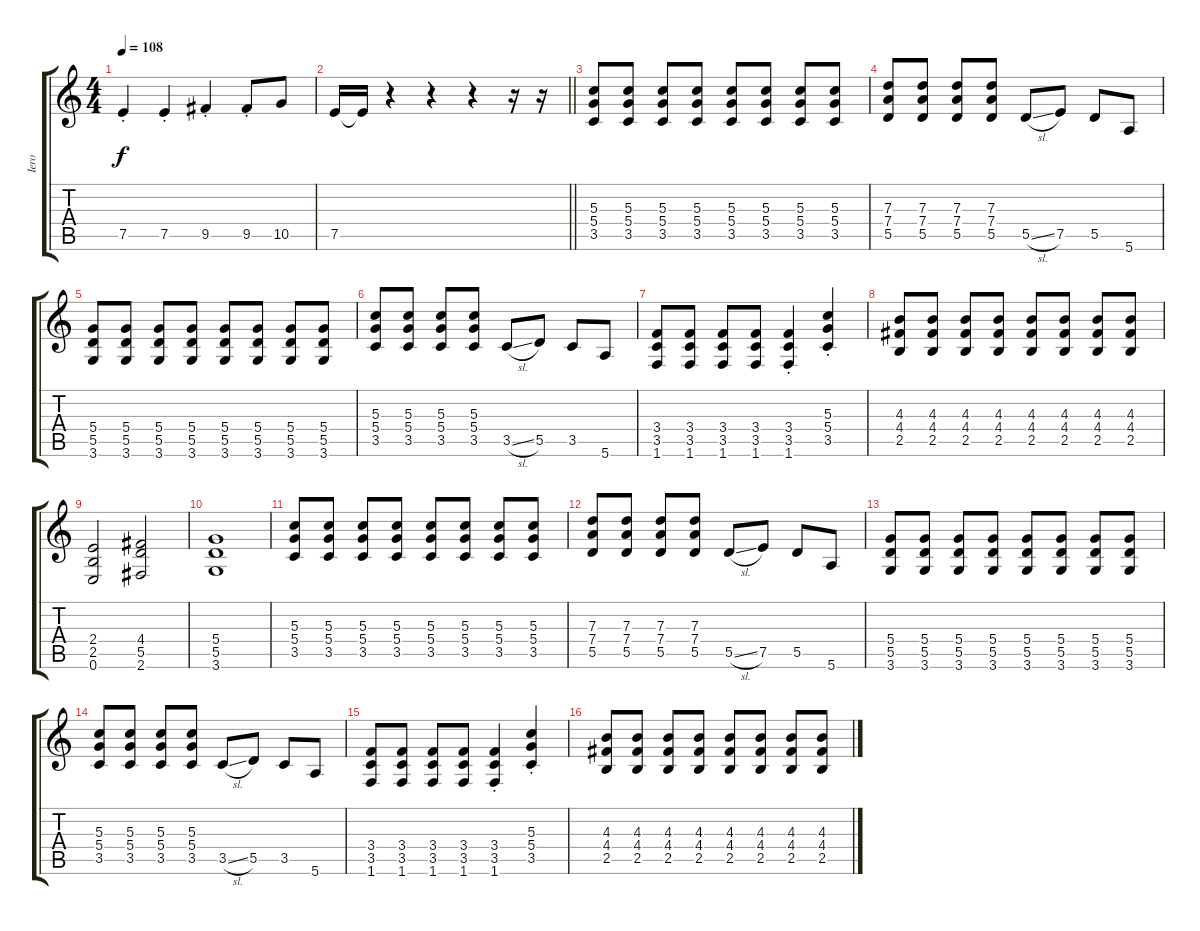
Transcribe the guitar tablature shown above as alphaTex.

\track ("Iero" "Iero") {instrument distortionguitar}
\staff {score tabs}
\tuning (E4 B3 G3 D3 A2 E2) {hide}
\ts (4 4)
\tempo 108
\clef g2
\ks c
7.5{st}.4{dy f} 7.5{st}.4 9.5{st}.4 9.5{st}.8 10.5.8 |
\barLineRight lightlight
7.5.16{instrument distortionguitar} 7.5{t}.16 r.4 r.4 r.4 r.16 r.16 |
(5.3 5.4 3.5).8{instrument distortionguitar} (5.3 5.4 3.5).8 (5.3 5.4 3.5).8 (5.3 5.4 3.5).8 (5.3 5.4 3.5).8 (5.3 5.4 3.5).8 (5.3 5.4 3.5).8 (5.3 5.4 3.5).8 |
(7.3 7.4 5.5).8 (7.3 7.4 5.5).8 (7.3 7.4 5.5).8 (7.3 7.4 5.5).8 5.5{sl}.8 7.5.8 5.5.8 5.6.8 |
(5.4 5.5 3.6).8 (5.4 5.5 3.6).8 (5.4 5.5 3.6).8 (5.4 5.5 3.6).8 (5.4 5.5 3.6).8 (5.4 5.5 3.6).8 (5.4 5.5 3.6).8 (5.4 5.5 3.6).8 |
(5.3 5.4 3.5).8{instrument distortionguitar} (5.3 5.4 3.5).8 (5.3 5.4 3.5).8 (5.3 5.4 3.5).8 3.5{sl}.8 5.5.8 3.5.8 5.6.8 |
(3.4 3.5 1.6).8 (3.4 3.5 1.6).8 (3.4 3.5 1.6).8 (3.4 3.5 1.6).8 (3.4{st} 3.5{st} 1.6{st}).4 (5.3{st} 5.4{st} 3.5{st}).4 |
(4.3 4.4 2.5).8 (4.3 4.4 2.5).8 (4.3 4.4 2.5).8 (4.3 4.4 2.5).8 (4.3 4.4 2.5).8 (4.3 4.4 2.5).8 (4.3 4.4 2.5).8 (4.3 4.4 2.5).8 |
(2.4 2.5 0.6).2{volume 16} (4.4 5.5 2.6).2 |
(5.4 5.5 3.6).1 |
(5.3 5.4 3.5).8{instrument distortionguitar} (5.3 5.4 3.5).8 (5.3 5.4 3.5).8 (5.3 5.4 3.5).8 (5.3 5.4 3.5).8 (5.3 5.4 3.5).8 (5.3 5.4 3.5).8 (5.3 5.4 3.5).8 |
(7.3 7.4 5.5).8 (7.3 7.4 5.5).8 (7.3 7.4 5.5).8 (7.3 7.4 5.5).8 5.5{sl}.8 7.5.8 5.5.8 5.6.8 |
(5.4 5.5 3.6).8 (5.4 5.5 3.6).8 (5.4 5.5 3.6).8 (5.4 5.5 3.6).8 (5.4 5.5 3.6).8 (5.4 5.5 3.6).8 (5.4 5.5 3.6).8 (5.4 5.5 3.6).8 |
(5.3 5.4 3.5).8{instrument distortionguitar} (5.3 5.4 3.5).8 (5.3 5.4 3.5).8 (5.3 5.4 3.5).8 3.5{sl}.8 5.5.8 3.5.8 5.6.8 |
(3.4 3.5 1.6).8 (3.4 3.5 1.6).8 (3.4 3.5 1.6).8 (3.4 3.5 1.6).8 (3.4{st} 3.5{st} 1.6{st}).4 (5.3{st} 5.4{st} 3.5{st}).4 |
(4.3 4.4 2.5).8 (4.3 4.4 2.5).8 (4.3 4.4 2.5).8 (4.3 4.4 2.5).8 (4.3 4.4 2.5).8 (4.3 4.4 2.5).8 (4.3 4.4 2.5).8 (4.3 4.4 2.5).8
